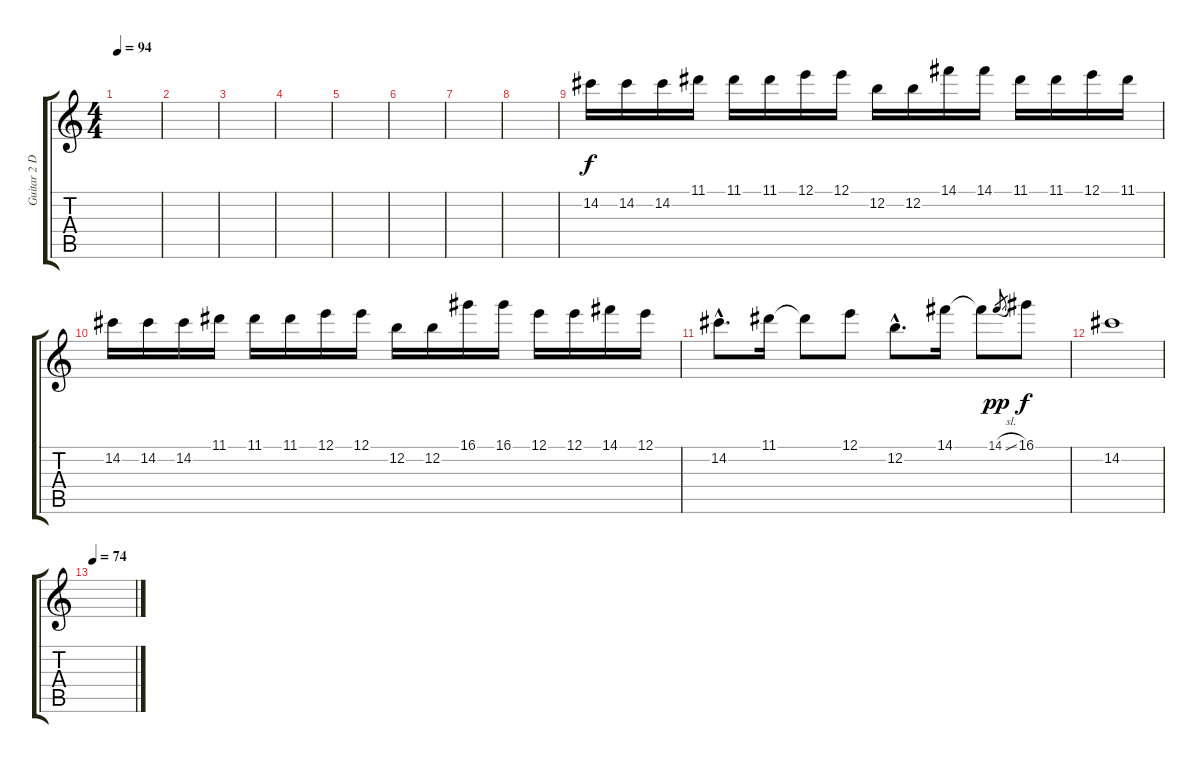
\track ("Guitar 2 Distorted" "Guitar 2 D") {instrument distortionguitar}
\staff {score tabs}
\tuning (E4 B3 G3 D3 A2 E2) {hide}
\ts (4 4)
\tempo 94
\clef g2
\ks c
|
|
|
|
|
|
|
|
14.2.16 14.2.16 14.2.16 11.1.16 11.1.16 11.1.16 12.1.16 12.1.16 12.2.16 12.2.16 14.1.16 14.1.16 11.1.16 11.1.16 12.1.16 11.1.16 |
14.2.16 14.2.16 14.2.16 11.1.16 11.1.16 11.1.16 12.1.16 12.1.16 12.2.16 12.2.16 16.1.16 16.1.16 12.1.16 12.1.16 14.1.16 12.1.16 |
14.2{hac}.8{d} 11.1.16 11.1{t}.8 12.1.8 12.2{hac}.8{d} 14.1.16 14.1{t}.8 14.1{sl}.8{gr dy pp} 16.1.8{dy f} |
14.2.1 |
\tempo 74
